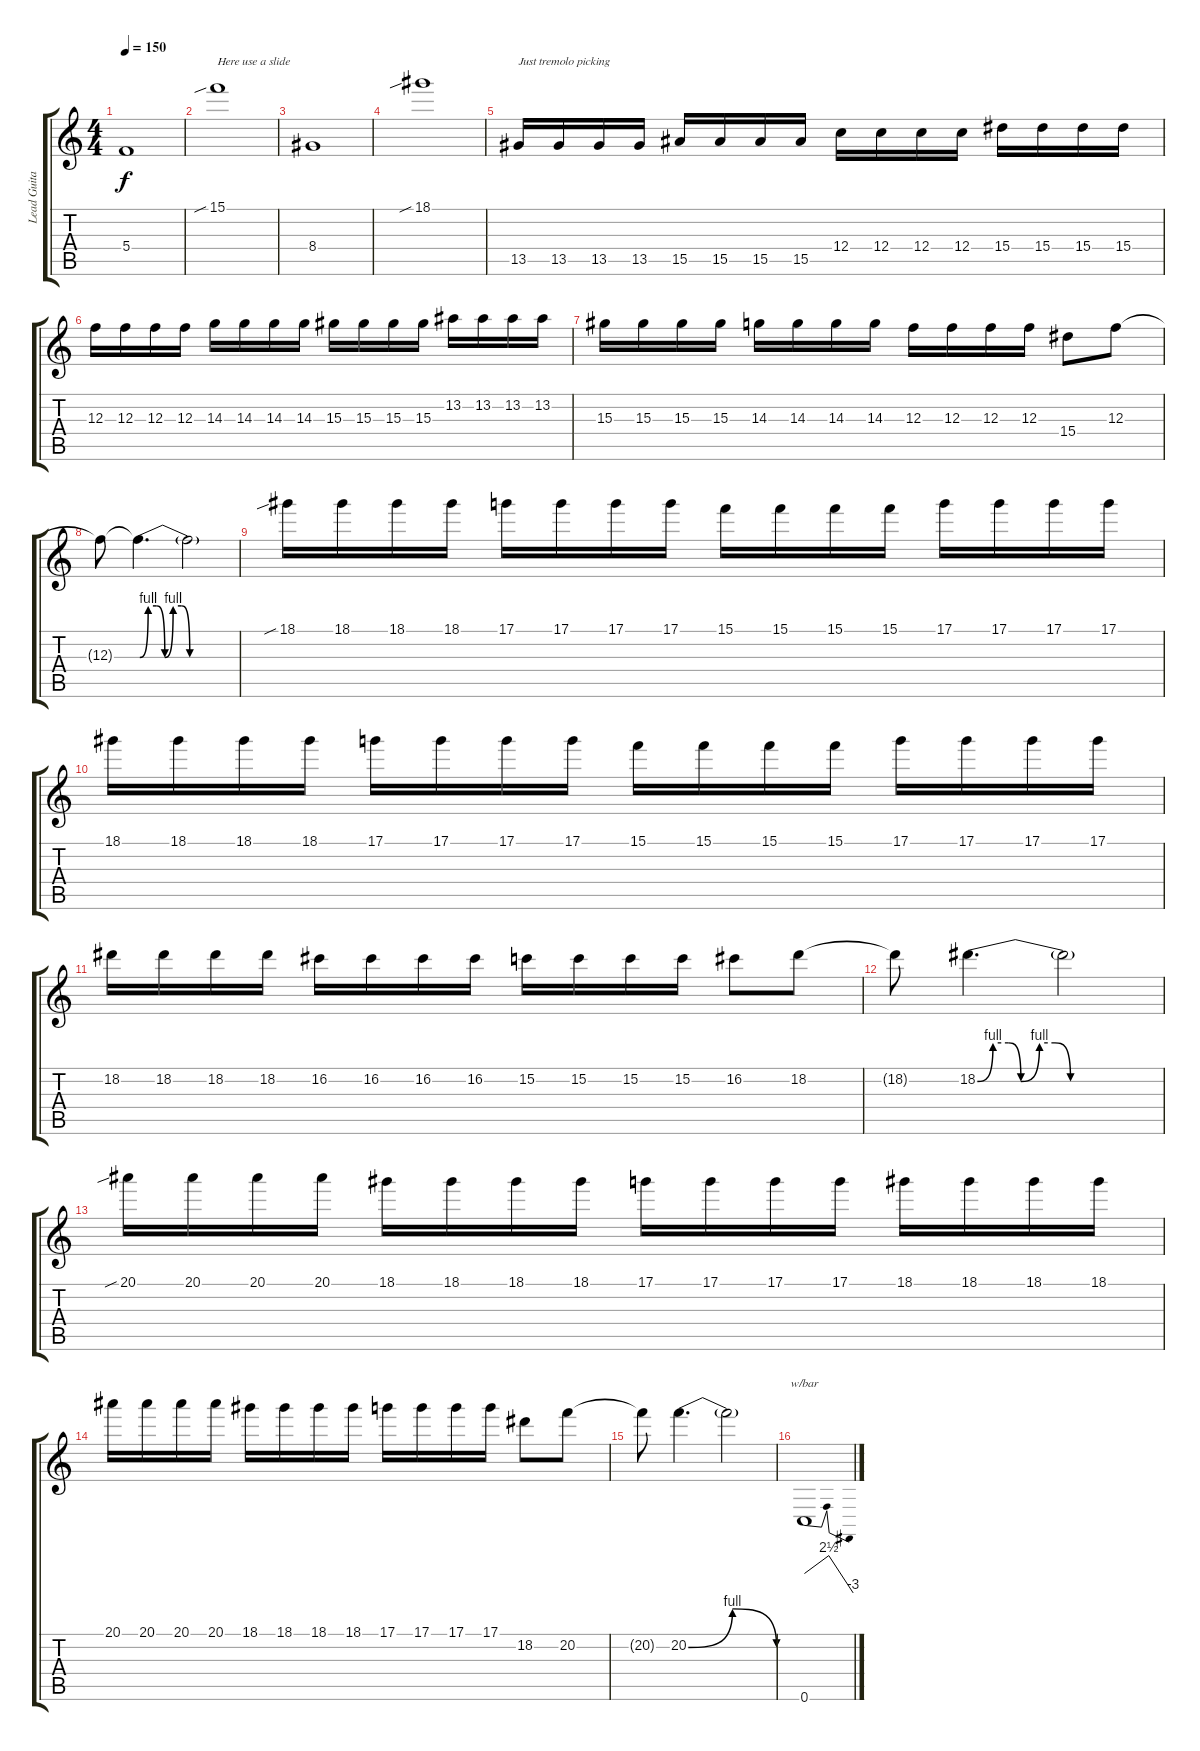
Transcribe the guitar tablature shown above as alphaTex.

\track ("Lead Guitar" "Lead Guita") {instrument distortionguitar}
\staff {score tabs}
\tuning (D4 A3 F3 C3 G2 C2) {hide}
\ts (4 4)
\tempo 150
\clef g2
\ks c
5.4.1{dy f} |
15.1{sib}.1{txt "Here use a slide"} |
8.4.1 |
18.1{sib}.1 |
13.5.16{txt "Just tremolo picking"} 13.5.16 13.5.16 13.5.16 15.5.16 15.5.16 15.5.16 15.5.16 12.4.16 12.4.16 12.4.16 12.4.16 15.4.16 15.4.16 15.4.16 15.4.16 |
12.3.16 12.3.16 12.3.16 12.3.16 14.3.16 14.3.16 14.3.16 14.3.16 15.3.16 15.3.16 15.3.16 15.3.16 13.2.16 13.2.16 13.2.16 13.2.16 |
15.3.16 15.3.16 15.3.16 15.3.16 14.3.16 14.3.16 14.3.16 14.3.16 12.3.16 12.3.16 12.3.16 12.3.16 15.4.8 12.3.8 |
12.3{t}.8 12.3{be (custom 0 0 5 4 10 4 15 0 20 4 25 4 30 0 60 0) t}.4{d} 12.3{t}.2 |
18.1{sib}.16 18.1.16 18.1.16 18.1.16 17.1.16 17.1.16 17.1.16 17.1.16 15.1.16 15.1.16 15.1.16 15.1.16 17.1.16 17.1.16 17.1.16 17.1.16 |
18.1.16 18.1.16 18.1.16 18.1.16 17.1.16 17.1.16 17.1.16 17.1.16 15.1.16 15.1.16 15.1.16 15.1.16 17.1.16 17.1.16 17.1.16 17.1.16 |
18.2.16 18.2.16 18.2.16 18.2.16 16.2.16 16.2.16 16.2.16 16.2.16 15.2.16 15.2.16 15.2.16 15.2.16 16.2.8 18.2.8 |
18.2{t}.8 18.2{be (custom 0 0 5 4 10 4 14 0 20 4 25 4 30 0 60 0)}.4{d} 18.2{t}.2 |
20.1{sib}.16 20.1.16 20.1.16 20.1.16 18.1.16 18.1.16 18.1.16 18.1.16 17.1.16 17.1.16 17.1.16 17.1.16 18.1.16 18.1.16 18.1.16 18.1.16 |
20.1.16 20.1.16 20.1.16 20.1.16 18.1.16 18.1.16 18.1.16 18.1.16 17.1.16 17.1.16 17.1.16 17.1.16 18.2.8 20.2.8 |
20.2{t}.8 20.2{be (bendrelease 0 0 10 4 30 4 60 0)}.4{d} 20.2{t}.2 |
0.6.1{tbe (dip default 0 0 5 10 60 -12)}
